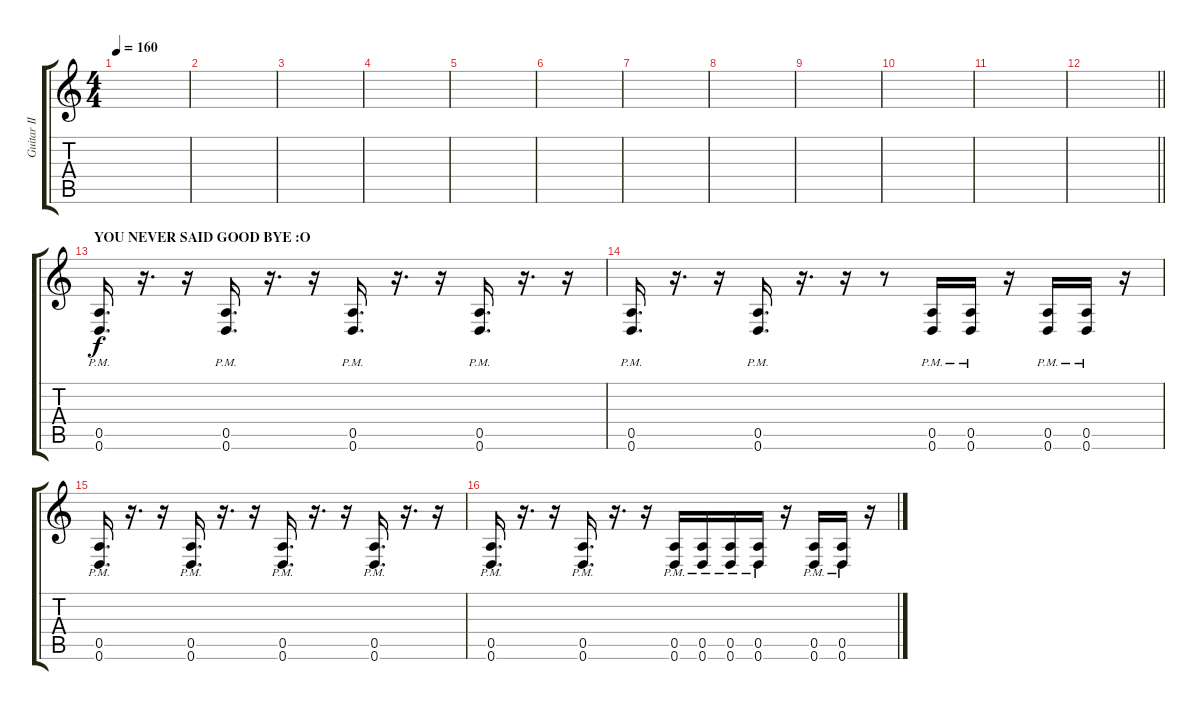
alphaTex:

\track ("Guitar II" "Guitar II") {instrument distortionguitar}
\staff {score tabs}
\tuning (E4 B3 G3 D3 A2 D2) {hide}
\ts (4 4)
\tempo 160
\clef g2
\ks c
|
|
|
|
|
|
|
|
|
|
|
\barLineRight lightlight
|
\section ("" "YOU NEVER SAID GOOD BYE :О")
(0.5{pm} 0.6{pm}).16{d volume 16} r.16{d} r.16 (0.5{pm} 0.6{pm}).16{d} r.16{d} r.16 (0.5{pm} 0.6{pm}).16{d} r.16{d} r.16 (0.5{pm} 0.6{pm}).16{d} r.16{d} r.16 |
(0.5{pm} 0.6{pm}).16{d} r.16{d} r.16 (0.5{pm} 0.6{pm}).16{d} r.16{d} r.16 r.8 (0.5{pm} 0.6{pm}).16 (0.5{pm} 0.6{pm}).16 r.16 (0.5{pm} 0.6{pm}).16 (0.5{pm} 0.6{pm}).16 r.16 |
(0.5{pm} 0.6{pm}).16{d} r.16{d} r.16 (0.5{pm} 0.6{pm}).16{d} r.16{d} r.16 (0.5{pm} 0.6{pm}).16{d} r.16{d} r.16 (0.5{pm} 0.6{pm}).16{d} r.16{d} r.16 |
(0.5{pm} 0.6{pm}).16{d} r.16{d} r.16 (0.5{pm} 0.6{pm}).16{d} r.16{d} r.16 (0.5{pm} 0.6{pm}).16 (0.5{pm} 0.6{pm}).16 (0.5{pm} 0.6{pm}).16 (0.5{pm} 0.6{pm}).16 r.16 (0.5{pm} 0.6{pm}).16 (0.5{pm} 0.6{pm}).16 r.16
